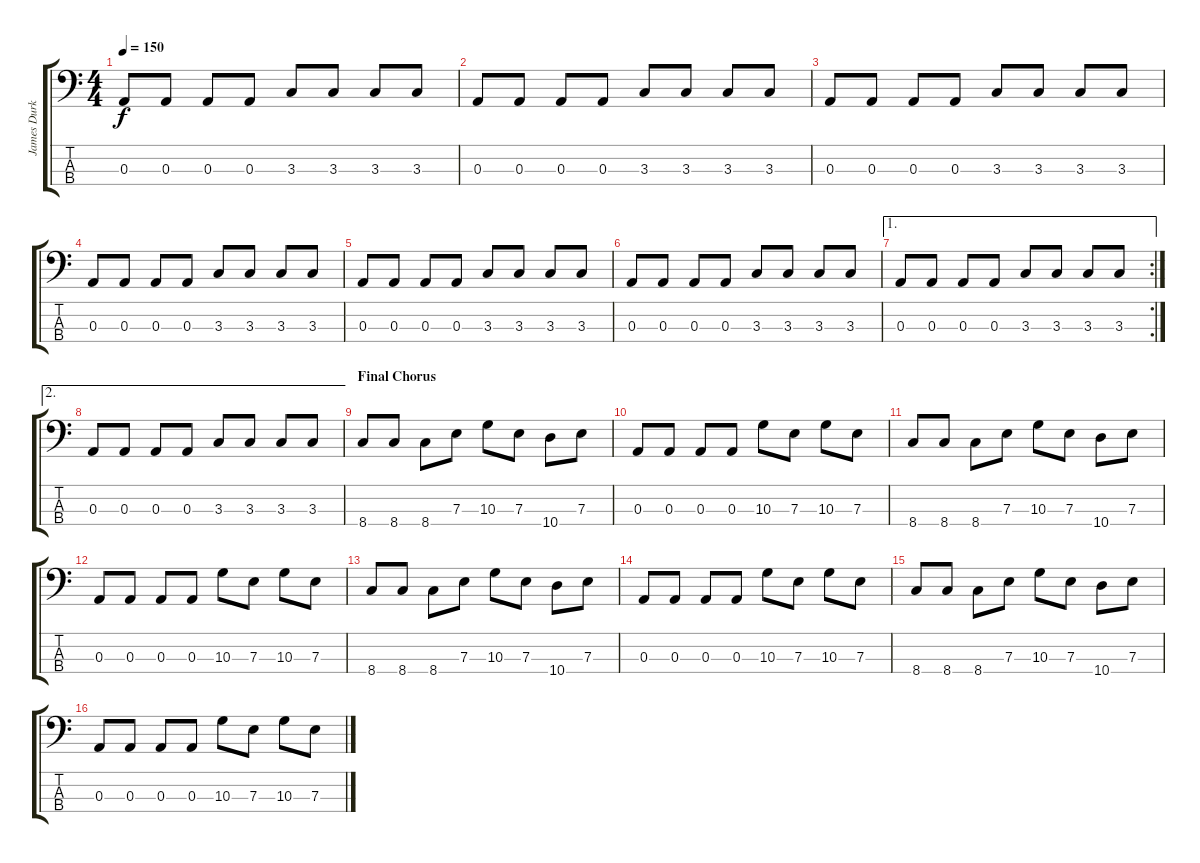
\track ("James Durkin (Bass)" "James Durk") {instrument electricbasspick}
\staff {score tabs}
\tuning (G2 D2 A1 E1) {hide}
\ts (4 4)
\tempo 150
\clef f4
\ks c
0.3.8{dy f} 0.3.8 0.3.8 0.3.8 3.3.8 3.3.8 3.3.8 3.3.8 |
0.3.8 0.3.8 0.3.8 0.3.8 3.3.8 3.3.8 3.3.8 3.3.8 |
0.3.8 0.3.8 0.3.8 0.3.8 3.3.8 3.3.8 3.3.8 3.3.8 |
0.3.8 0.3.8 0.3.8 0.3.8 3.3.8 3.3.8 3.3.8 3.3.8 |
0.3.8 0.3.8 0.3.8 0.3.8 3.3.8 3.3.8 3.3.8 3.3.8 |
0.3.8 0.3.8 0.3.8 0.3.8 3.3.8 3.3.8 3.3.8 3.3.8 |
\ae 1
\rc 2
0.3.8 0.3.8 0.3.8 0.3.8 3.3.8 3.3.8 3.3.8 3.3.8 |
\ae 2
0.3.8 0.3.8 0.3.8 0.3.8 3.3.8 3.3.8 3.3.8 3.3.8 |
\section ("" "Final Chorus")
8.4.8 8.4.8 8.4.8 7.3.8 10.3.8 7.3.8 10.4.8 7.3.8 |
0.3.8 0.3.8 0.3.8 0.3.8 10.3.8 7.3.8 10.3.8 7.3.8 |
8.4.8 8.4.8 8.4.8 7.3.8 10.3.8 7.3.8 10.4.8 7.3.8 |
0.3.8 0.3.8 0.3.8 0.3.8 10.3.8 7.3.8 10.3.8 7.3.8 |
8.4.8 8.4.8 8.4.8 7.3.8 10.3.8 7.3.8 10.4.8 7.3.8 |
0.3.8 0.3.8 0.3.8 0.3.8 10.3.8 7.3.8 10.3.8 7.3.8 |
8.4.8 8.4.8 8.4.8 7.3.8 10.3.8 7.3.8 10.4.8 7.3.8 |
0.3.8 0.3.8 0.3.8 0.3.8 10.3.8 7.3.8 10.3.8 7.3.8
